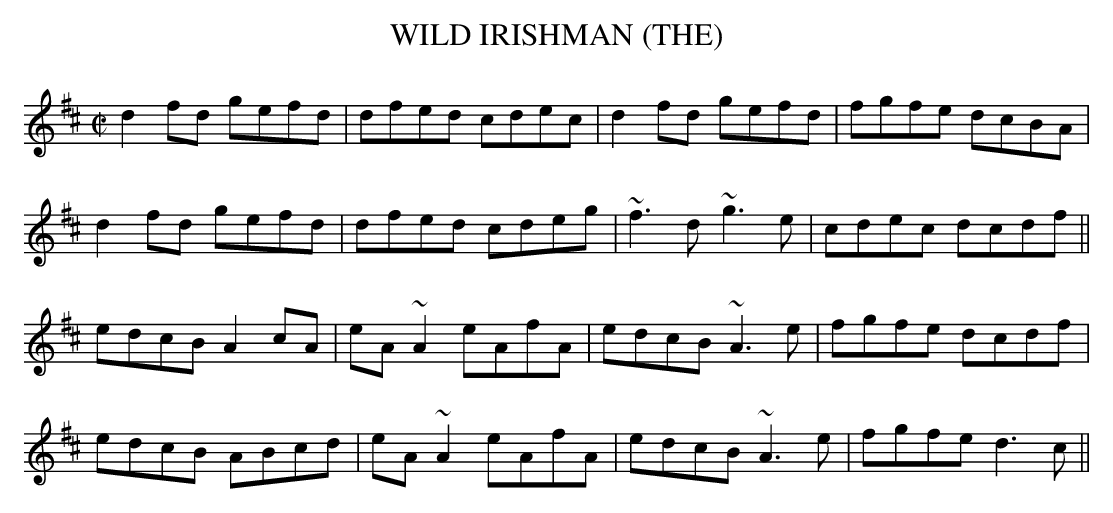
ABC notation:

X:1
T:WILD IRISHMAN (THE)
M:C|
K:D
d2fd gefd|dfed cdec|d2fd gefd|fgfe dcBA|
d2fd gefd|dfed cdeg|~f3d ~g3e|cdec dcdf||
edcB A2cA|eA~A2 eAfA|edcB ~A3e|fgfe dcdf|
edcB ABcd|eA~A2 eAfA|edcB ~A3e|fgfe d3c||
